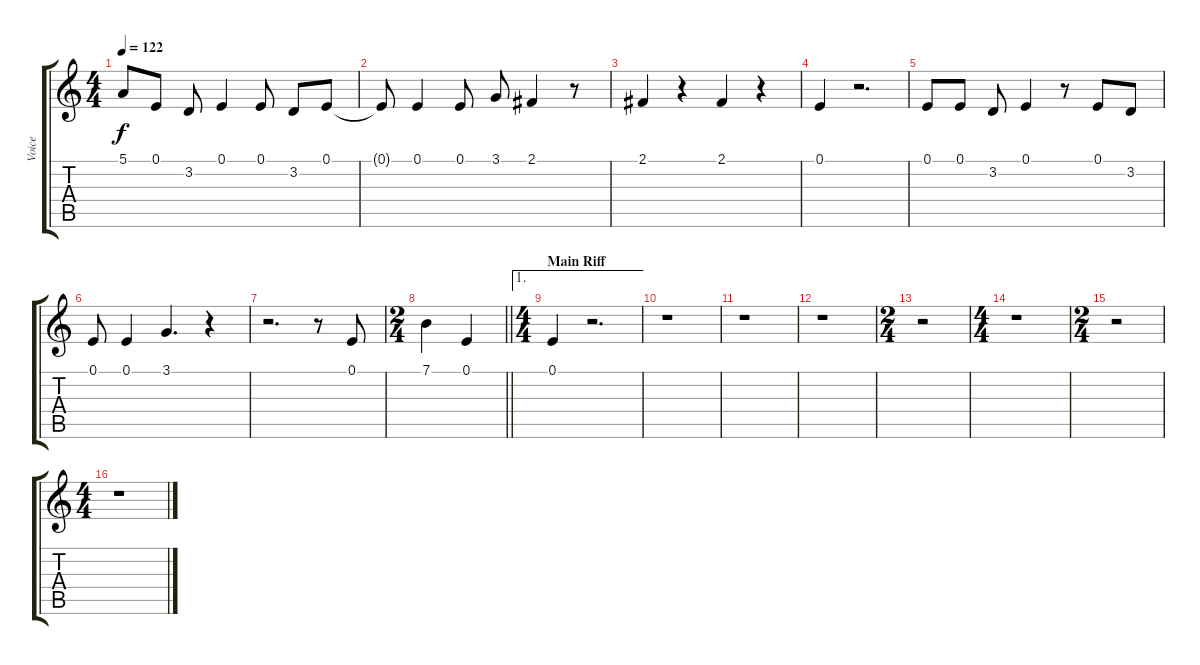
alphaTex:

\track ("Voice" "Voice") {instrument bassoon}
\staff {score tabs}
\tuning (E4 B3 G3 D3 A2 E2) {hide}
\ts (4 4)
\tempo 122
\clef g2
\ks c
5.1.8{dy f} 0.1.8 3.2.8 0.1.4 0.1.8 3.2.8 0.1.8 |
0.1{t}.8 0.1.4 0.1.8 3.1.8 2.1.4 r.8 |
2.1.4 r.4 2.1.4 r.4 |
0.1.4 r.2{d} |
0.1.8 0.1.8 3.2.8 0.1.4 r.8 0.1.8 3.2.8 |
0.1.8 0.1.4 3.1.4{d} r.4 |
r.2{d} r.8 0.1.8 |
\ts (2 4)
\barLineRight lightlight
7.1.4 0.1.4 |
\ae 1
\ts (4 4)
\section ("" "Main Riff")
0.1.4 r.2{d} |
r.1 |
r.1 |
r.1 |
\ts (2 4)
r.2 |
\ts (4 4)
r.1 |
\ts (2 4)
r.2 |
\ts (4 4)
r.1
